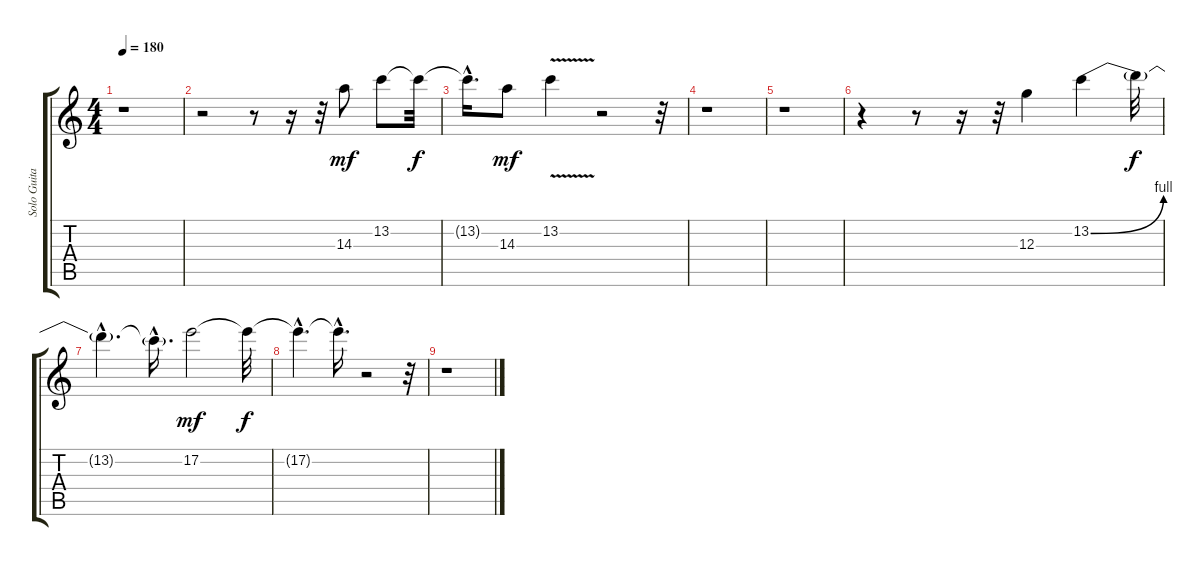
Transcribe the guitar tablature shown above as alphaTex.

\track ("Solo Guitar" "Solo Guita") {instrument overdrivenguitar}
\staff {score tabs}
\tuning (E4 B3 G3 D3 A2 E2) {hide}
\ts (4 4)
\tempo 180
\clef g2
\ks c
r.1{dy mf} |
r.2 r.8 r.16 r.32 14.3.8 13.2.8 13.2{t}.32{dy f} |
13.2{hac t}.16{d} 14.3.8{dy mf} 13.2{v}.4 r.2 r.32 |
r.1 |
r.1 |
r.4 r.8 r.16 r.32 12.3.4 13.2{be (bend 0 0 60 4)}.4 13.2{t}.32{dy f} |
13.2{hac t}.4{d} 13.2{hac t}.16{d} 17.2.2{dy mf} 17.2{t}.32{dy f} |
17.2{hac t}.4{d} 17.2{hac t}.16{d} r.2 r.32 |
r.1
